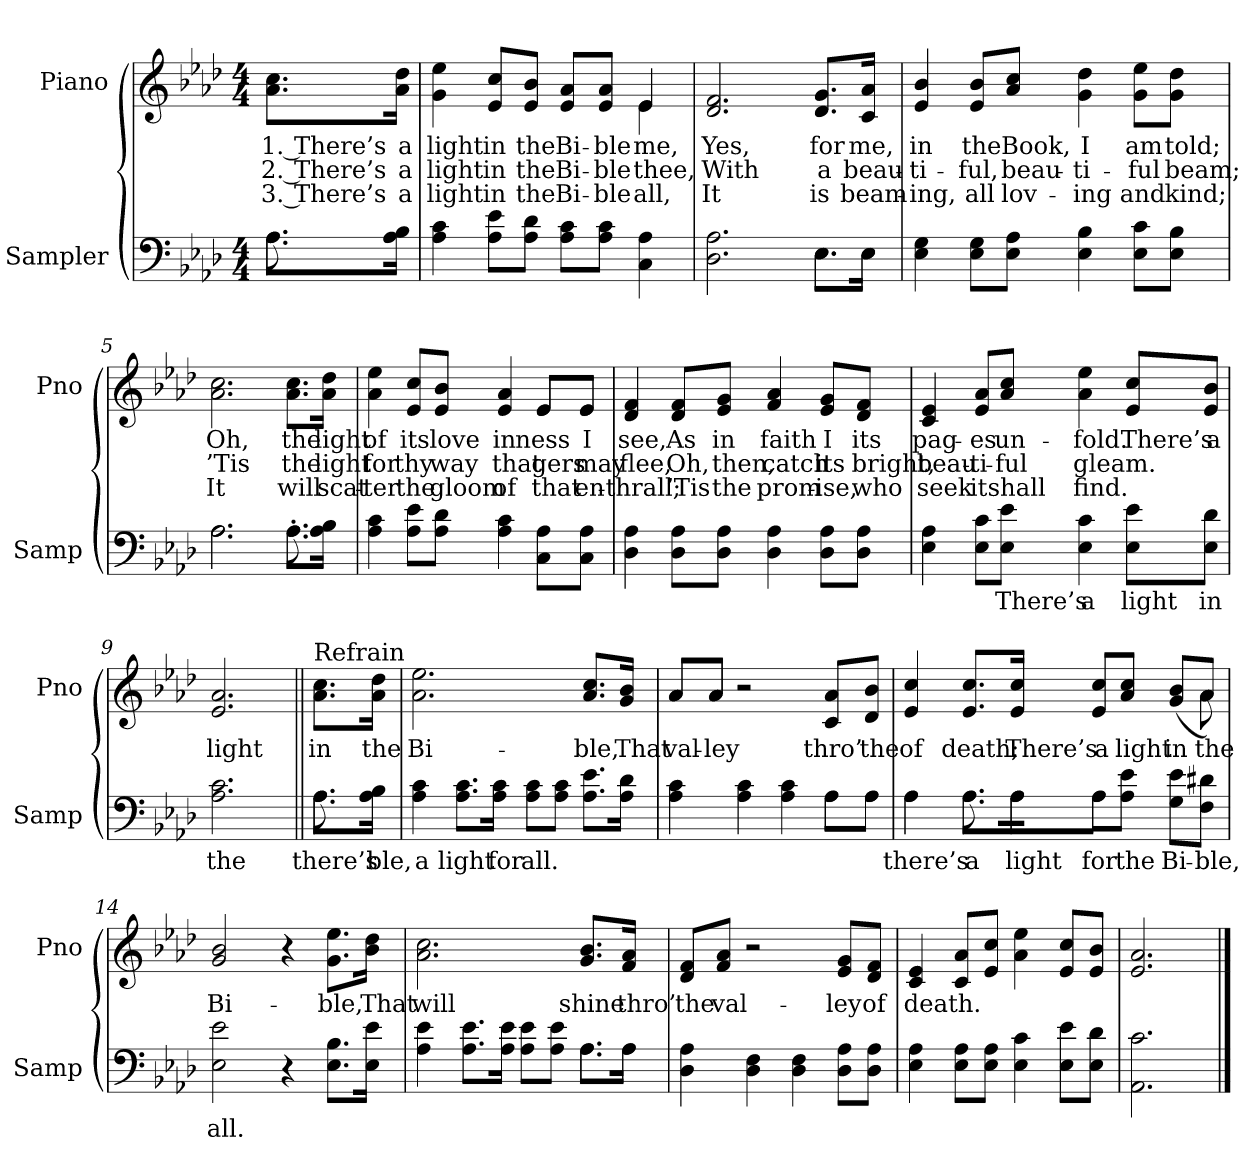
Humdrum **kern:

**kern	**text	**kern	**text	**text	**text
*part2	*part2	*part1	*part1	*part1	*part1
*staff2	*staff2	*staff1	*staff1	*staff1	*staff1
*I"Sampler	*	*I"Piano	*	*	*
*I'Samp	*	*I'Pno	*	*	*
*clefF4	*	*clefG2	*	*	*
*k[b-e-a-d-]	*	*k[b-e-a-d-]	*	*	*
*A-:	*	*A-:	*	*	*
*M4/4	*	*M4/4	*	*	*
=1	=1	=1	=1	=1	=1
*^	*	*	*	*	*
8.A-\L	8.A-	.	8.a-\ 8.cc\L	1. There’s	2. There’s	3. There’s
16A-\ 16B-\Jk	16ryy	.	16a-\ 16dd-\Jk	a	a	a
*v	*v	*	*	*	*	*
=2	=2	=2	=2	=2	=2
*	*	*^	*	*	*
4A- 4c	.	4g 4ee-	2.ryy	light	light	light
8A-\ 8e-\L	.	8e-/ 8cc/L	.	in	in	in
8A-\ 8d-\J	.	8e-/ 8b-/J	.	the	the	the
8A-\ 8c\L	.	8e-/ 8a-/L	.	Bi-	Bi-	Bi-
8A-\ 8c\J	.	8e-/ 8a-/J	.	-ble	-ble	-ble
4C 4A-	.	4e-/	4e-	me,	thee,	all,
*	*	*v	*v	*	*	*
=3	=3	=3	=3	=3	=3
*^	*	*	*	*	*
2.D- 2.A-	2.ryy	.	2.d- 2.f	Yes,	With	It
8.E-\L	8.E-\L	.	8.d-/ 8.g/L	for	a	is
16E-\Jk	16E-\Jk	.	16c/ 16a-/Jk	me,	beau-	beam-
*v	*v	*	*	*	*	*
=4	=4	=4	=4	=4	=4
4E- 4G	.	4e- 4b-	in	-ti-	-ing,
8E-\ 8G\L	.	8e-/ 8b-/L	the	-ful,	all
8E-\ 8A-\J	.	8a-/ 8cc/J	Book,	beau-	lov-
4E- 4B-	.	4g 4dd-	I	-ti-	-ing
8E-\ 8c\L	.	8g\ 8ee-\L	am	-ful	and
8E-\ 8B-\J	.	8g\ 8dd-\J	told;	beam;	kind;
=5	=5	=5	=5	=5	=5
*^	*	*	*	*	*
2.A-\	2.A-	.	2.a- 2.cc	Oh,	’Tis	It
8.A-'\L	8.A-	.	8.a-\ 8.cc\L	the	the	will
16A-\ 16B-\Jk	16ryy	.	16a-\ 16dd-\Jk	light	light	scat-
*v	*v	*	*	*	*	*
=6	=6	=6	=6	=6	=6
*	*	*^	*	*	*
4A- 4c	.	4a- 4ee-	2.ryy	of	for	-ter
8A-\ 8e-\L	.	8e-/ 8cc/L	.	its	thy	the
8A-\ 8d-\J	.	8e-/ 8b-/J	.	love	way	gloom
4A- 4c	.	4e- 4a-	.	in	that	of
8C\ 8A-\L	.	8e-/L	8e-/L	-ness	-gers	that
8C\ 8A-\J	.	8e-/J	8e-/J	I	may	en-
*	*	*v	*v	*	*	*
=7	=7	=7	=7	=7	=7
4D- 4A-	.	4d- 4f	see,	flee,	-thrall;
8D-\ 8A-\L	.	8d-/ 8f/L	As	Oh,	’Tis
8D-\ 8A-\J	.	8e-/ 8g/J	in	then,	the
4D- 4A-	.	4f 4a-	faith	catch	prom-
8D-\ 8A-\L	.	8e-/ 8g/L	I	its	-ise,
8D-\ 8A-\J	.	8d-/ 8f/J	its	bright,	who
=8	=8	=8	=8	=8	=8
4E- 4A-	.	4c 4e-	pag-	beau-	seek
8E-\ 8c\L	.	8e-/ 8a-/L	-es	-ti-	it
8E-\ 8e-\J	There’s	8a-/ 8cc/J	un-	-ful	shall
4E- 4c	a	4a- 4ee-	-fold.	gleam.	find.
8E-\ 8e-\L	light	8e-/ 8cc/L	There’s	.	.
8E-\ 8d-\J	in	8e-/ 8b-/J	a	.	.
=9	=9	=9	=9	=9	=9
2.A- 2.c	the	2.e- 2.a-	light	.	.
=10||	=10||	=10||	=10||	=10||	=10||
*^	*	*	*	*	*
!	!	!	!LO:TX:t=Refrain	!	!	!
8.A-\L	8.A-	there’s	8.a-\ 8.cc\L	in	.	.
16A-\ 16B-\Jk	16ryy	-ble,	16a-\ 16dd-\Jk	the	.	.
*v	*v	*	*	*	*	*
=11	=11	=11	=11	=11	=11
4A- 4c	a	2.a- 2.ee-	Bi-	.	.
8.A-\ 8.c\L	light	.	.	.	.
16A-\ 16c\Jk	for	.	.	.	.
8A-\ 8c\L	all.	.	.	.	.
8A-\ 8c\J	.	.	.	.	.
8.A-\ 8.e-\L	.	8.a-/ 8.cc/L	-ble,	.	.
16A-\ 16d-\Jk	.	16g/ 16b-/Jk	That	.	.
=12	=12	=12	=12	=12	=12
*^	*	*^	*	*	*
4A- 4c	2.ryy	.	8a-/L	8a-/L	val-	.	.
.	.	.	8a-/J	8a-/J	-ley	.	.
4A- 4c	.	.	2r	2.ryy	.	.	.
4A- 4c	.	.	.	.	.	.	.
8A-\L	8A-\L	.	8c/ 8a-/L	.	thro’	.	.
8A-\J	8A-\J	.	8d-/ 8b-/J	.	the	.	.
=13	=13	=13	=13	=13	=13	=13	=13
4A-\	4A-	there’s	4e- 4cc	2..ryy	of	.	.
8.A-\L	8.A-	a	8.e-/ 8.cc/L	.	death;	.	.
16A-\Jk	16A-\KL	light	16e-/ 16cc/Jk	.	There’s	.	.
8A-\L	8A-\J	for	8e-/ 8cc/L	.	a	.	.
8A-\ 8e-\J	4.ryy	the	8a-/ 8cc/J	.	light	.	.
8G\ 8e-\L	.	Bi-	(8g/ 8b-/L	.	in	.	.
8F\ 8d#X\J	.	-ble,	8a-/J)	8a-	the	.	.
*v	*v	*	*	*	*	*	*
*	*	*v	*v	*	*	*
=14	=14	=14	=14	=14	=14
2E- 2e-	all.	2g 2b-	Bi-	.	.
4r	.	4r	.	.	.
8.E-\ 8.B-\L	.	8.g\ 8.ee-\L	-ble,	.	.
16E-\ 16e-\Jk	.	16b-\ 16dd-\Jk	That	.	.
=15	=15	=15	=15	=15	=15
*^	*	*	*	*	*
4A- 4e-	2.ryy	.	2.a- 2.cc	will	.	.
8.A-\ 8.e-\L	.	.	.	.	.	.
16A-\ 16e-\Jk	.	.	.	.	.	.
8A-\ 8e-\L	.	.	.	.	.	.
8A-\ 8e-\J	.	.	.	.	.	.
8.A-\L	8.A-\L	.	8.g/ 8.b-/L	shine	.	.
16A-\Jk	16A-\Jk	.	16f/ 16a-/Jk	thro’	.	.
*v	*v	*	*	*	*	*
=16	=16	=16	=16	=16	=16
4D- 4A-	.	8d-/ 8f/L	the	.	.
.	.	8f/ 8a-/J	val-	.	.
4D- 4F	.	2r	.	.	.
4D- 4F	.	.	.	.	.
8D-\ 8A-\L	.	8e-/ 8g/L	-ley	.	.
8D-\ 8A-\J	.	8d-/ 8f/J	of	.	.
=17	=17	=17	=17	=17	=17
4E- 4A-	.	4c 4e-	death.	.	.
8E-\ 8A-\L	.	8c/ 8a-/L	.	.	.
8E-\ 8A-\J	.	8e-/ 8cc/J	.	.	.
4E- 4c	.	4a- 4ee-	.	.	.
8E-\ 8e-\L	.	8e-/ 8cc/L	.	.	.
8E-\ 8d-\J	.	8e-/ 8b-/J	.	.	.
=18	=18	=18	=18	=18	=18
2.AA- 2.c	.	2.e-/ 2.a-/	.	.	.
==	==	==	==	==	==
*-	*-	*-	*-	*-	*-
